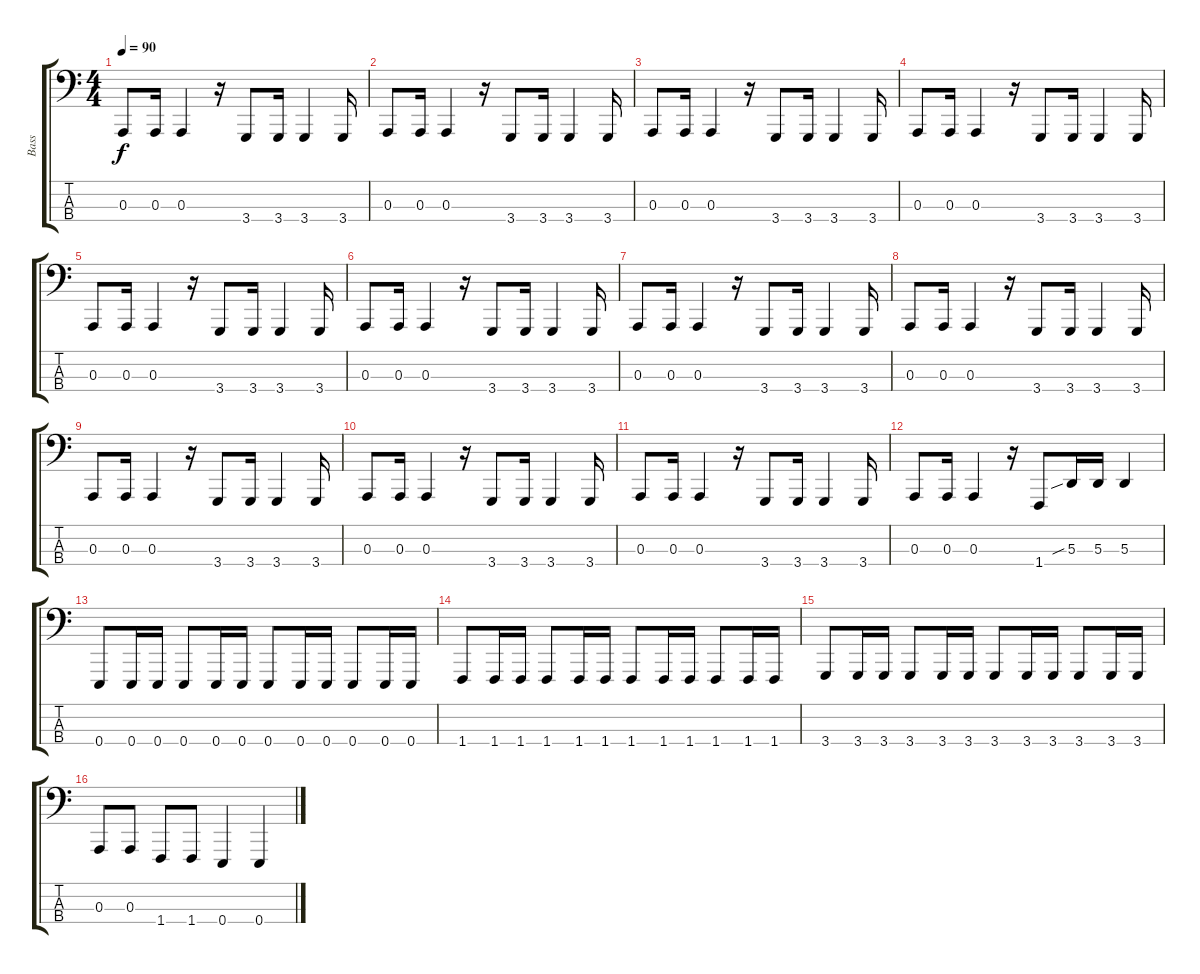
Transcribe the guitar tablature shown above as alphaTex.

\track ("Bass" "Bass") {instrument lead8bassandlead}
\staff {score tabs}
\tuning (G2 D2 A1 E1) {hide}
\ts (4 4)
\tempo 90
\clef f4
\ks c
0.3.8{dy f} 0.3.16 0.3.4 r.16 3.4.8 3.4.16 3.4.4 3.4.16 |
0.3.8 0.3.16 0.3.4 r.16 3.4.8 3.4.16 3.4.4 3.4.16 |
0.3.8 0.3.16 0.3.4 r.16 3.4.8 3.4.16 3.4.4 3.4.16 |
0.3.8 0.3.16 0.3.4 r.16 3.4.8 3.4.16 3.4.4 3.4.16 |
0.3.8 0.3.16 0.3.4 r.16 3.4.8 3.4.16 3.4.4 3.4.16 |
0.3.8 0.3.16 0.3.4 r.16 3.4.8 3.4.16 3.4.4 3.4.16 |
0.3.8 0.3.16 0.3.4 r.16 3.4.8 3.4.16 3.4.4 3.4.16 |
0.3.8 0.3.16 0.3.4 r.16 3.4.8 3.4.16 3.4.4 3.4.16 |
0.3.8 0.3.16 0.3.4 r.16 3.4.8 3.4.16 3.4.4 3.4.16 |
0.3.8 0.3.16 0.3.4 r.16 3.4.8 3.4.16 3.4.4 3.4.16 |
0.3.8 0.3.16 0.3.4 r.16 3.4.8 3.4.16 3.4.4 3.4.16 |
0.3.8 0.3.16 0.3.4 r.16 1.4.8 5.3{sib}.16 5.3.16 5.3.4 |
0.4.8 0.4.16 0.4.16 0.4.8 0.4.16 0.4.16 0.4.8 0.4.16 0.4.16 0.4.8 0.4.16 0.4.16 |
1.4.8 1.4.16 1.4.16 1.4.8 1.4.16 1.4.16 1.4.8 1.4.16 1.4.16 1.4.8 1.4.16 1.4.16 |
3.4.8 3.4.16 3.4.16 3.4.8 3.4.16 3.4.16 3.4.8 3.4.16 3.4.16 3.4.8 3.4.16 3.4.16 |
0.3.8 0.3.8 1.4.8 1.4.8 0.4.4 0.4.4
